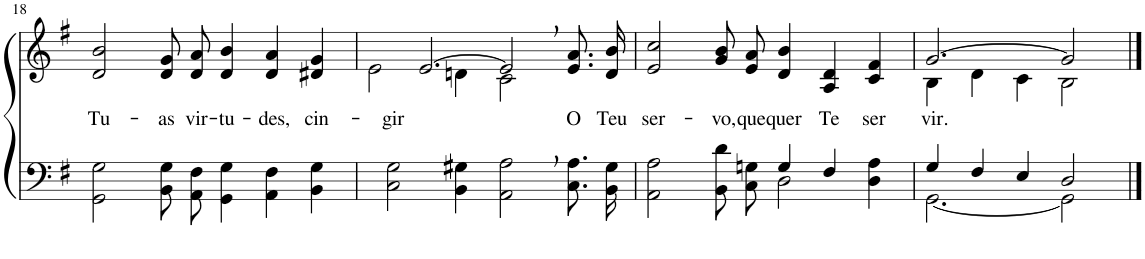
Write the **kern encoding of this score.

**kern	**kern	**text
*part2	*part1	*part1
*staff2	*staff1	*staff1
*I"Parte III e IV	*I"Parte I e II	*
!!LO:PB:g=z
*clefF4	*clefG2	*
*k[f#]	*k[f#]	*
*M6/4	*M6/4	*
=18	=18	=18
!	!	!LO:LY:b
2GG\ 2G\	2d/ 2b/	Tu-
!	!	!LO:LY:b
8BB\ 8G\L	8d/ 8g/L	-as
!	!	!LO:LY:b
8AA\ 8F#\J	8d/ 8a/J	vir-
!	!	!LO:LY:b
4GG\ 4G\	4d/ 4b/	-tu-
!	!	!LO:LY:b
4AA\ 4F#\	4d/ 4a/	-des,
!	!	!LO:LY:b
4BB\ 4G\	4d#X/ 4g/	cin-
=19	=19	=19
!	!	!LO:LY:b
*	*^	*
2C\ 2G\	[2.e/	2e\	-gir
4BB\ 4G#X\	.	4dn\	.
2AA\, 2A\,	2e,/]	2c\	.
!	!	!	!LO:LY:b
8.C\ 8.A\L	8.e/ 8.a/L	4ryy	O
!	!	!	!LO:LY:b
16BB\ 16G#\Jk	16d/ 16b/Jk	.	Teu
*	*v	*v	*
=20	=20	=20
*^	*	*
!	!	!	!LO:LY:b
2.ryy	2AA\ 2A\	2e/ 2cc/	ser-
!	!	!	!LO:LY:b
.	8BB\ 8d\L	8g/ 8b/L	-vo,
!	!	!	!LO:LY:b
.	8C\ 8Gn\J	8e/ 8a/J	que
!	!	!	!LO:LY:b
4G/	2D\	4d/ 4b/	quer
!	!	!	!LO:LY:b
4F#/	.	4A/ 4d/	Te
!	!	!	!LO:LY:b
4ryy	4D\ 4A\	4c/ 4f#/	ser-
=21	=21	=21	=21
*	*	*^	*
!	!	!	!	!LO:LY:b
4G/	[2.GG\	[2.g/	4B\	-vir.
4F#/	.	.	4d\	.
4E/	.	.	4c\	.
2D/	2GG\]	2g/]	2B\	.
*v	*v	*	*	*
*	*v	*v	*
==	==	==
*-	*-	*-
